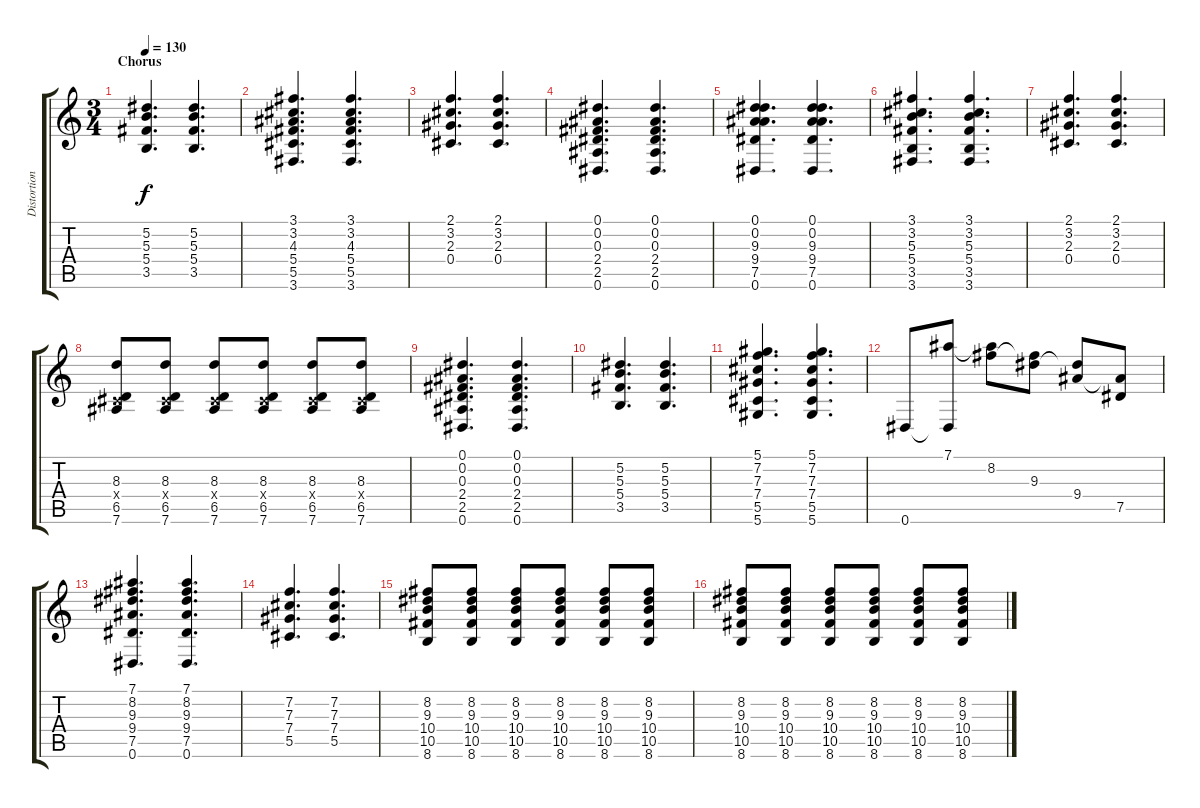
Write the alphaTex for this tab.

\track ("Distortion Guitar" "Distortion") {instrument distortionguitar}
\staff {score tabs}
\tuning (Eb4 Bb3 Gb3 Db3 Ab2 Eb2) {hide}
\ts (3 4)
\section ("" "Chorus")
\tempo 130
\clef g2
\ks c
(5.2 5.3 5.4 3.5).4{d dy f} (5.2 5.3 5.4 3.5).4{d} |
(3.1 3.2 4.3 5.4 5.5 3.6).4{d} (3.1 3.2 4.3 5.4 5.5 3.6).4{d} |
(2.1 3.2 2.3 0.4).4{d} (2.1 3.2 2.3 0.4).4{d} |
(0.1 0.2 0.3 2.4 2.5 0.6).4{d} (0.1 0.2 0.3 2.4 2.5 0.6).4{d} |
(0.1 0.2 9.3 9.4 7.5 0.6).4{d} (0.1 0.2 9.3 9.4 7.5 0.6).4{d} |
(3.1 3.2 5.3 5.4 3.5 3.6).4{d} (3.1 3.2 5.3 5.4 3.5 3.6).4{d} |
(2.1 3.2 2.3 0.4).4{d} (2.1 3.2 2.3 0.4).4{d} |
(8.3 0.4{x} 6.5 7.6).8 (8.3 0.4{x} 6.5 7.6).8 (8.3 0.4{x} 6.5 7.6).8 (8.3 0.4{x} 6.5 7.6).8 (8.3 0.4{x} 6.5 7.6).8 (8.3 0.4{x} 6.5 7.6).8 |
(0.1 0.2 0.3 2.4 2.5 0.6).4{d} (0.1 0.2 0.3 2.4 2.5 0.6).4{d} |
(5.2 5.3 5.4 3.5).4{d} (5.2 5.3 5.4 3.5).4{d} |
(5.1 7.2 7.3 7.4 5.5 5.6).4{d} (5.1 7.2 7.3 7.4 5.5 5.6).4{d} |
0.6.8 (7.1 0.6{t}).8 (7.1{t} 8.2).8 (8.2{t} 9.3).8 (9.3{t} 9.4).8 (9.4{t} 7.5).8 |
(7.1 8.2 9.3 9.4 7.5 0.6).4{d} (7.1 8.2 9.3 9.4 7.5 0.6).4{d} |
(7.2 7.3 7.4 5.5).4{d} (7.2 7.3 7.4 5.5).4{d} |
(8.2 9.3 10.4 10.5 8.6).8 (8.2 9.3 10.4 10.5 8.6).8 (8.2 9.3 10.4 10.5 8.6).8 (8.2 9.3 10.4 10.5 8.6).8 (8.2 9.3 10.4 10.5 8.6).8 (8.2 9.3 10.4 10.5 8.6).8 |
(8.2 9.3 10.4 10.5 8.6).8 (8.2 9.3 10.4 10.5 8.6).8 (8.2 9.3 10.4 10.5 8.6).8 (8.2 9.3 10.4 10.5 8.6).8 (8.2 9.3 10.4 10.5 8.6).8 (8.2 9.3 10.4 10.5 8.6).8
